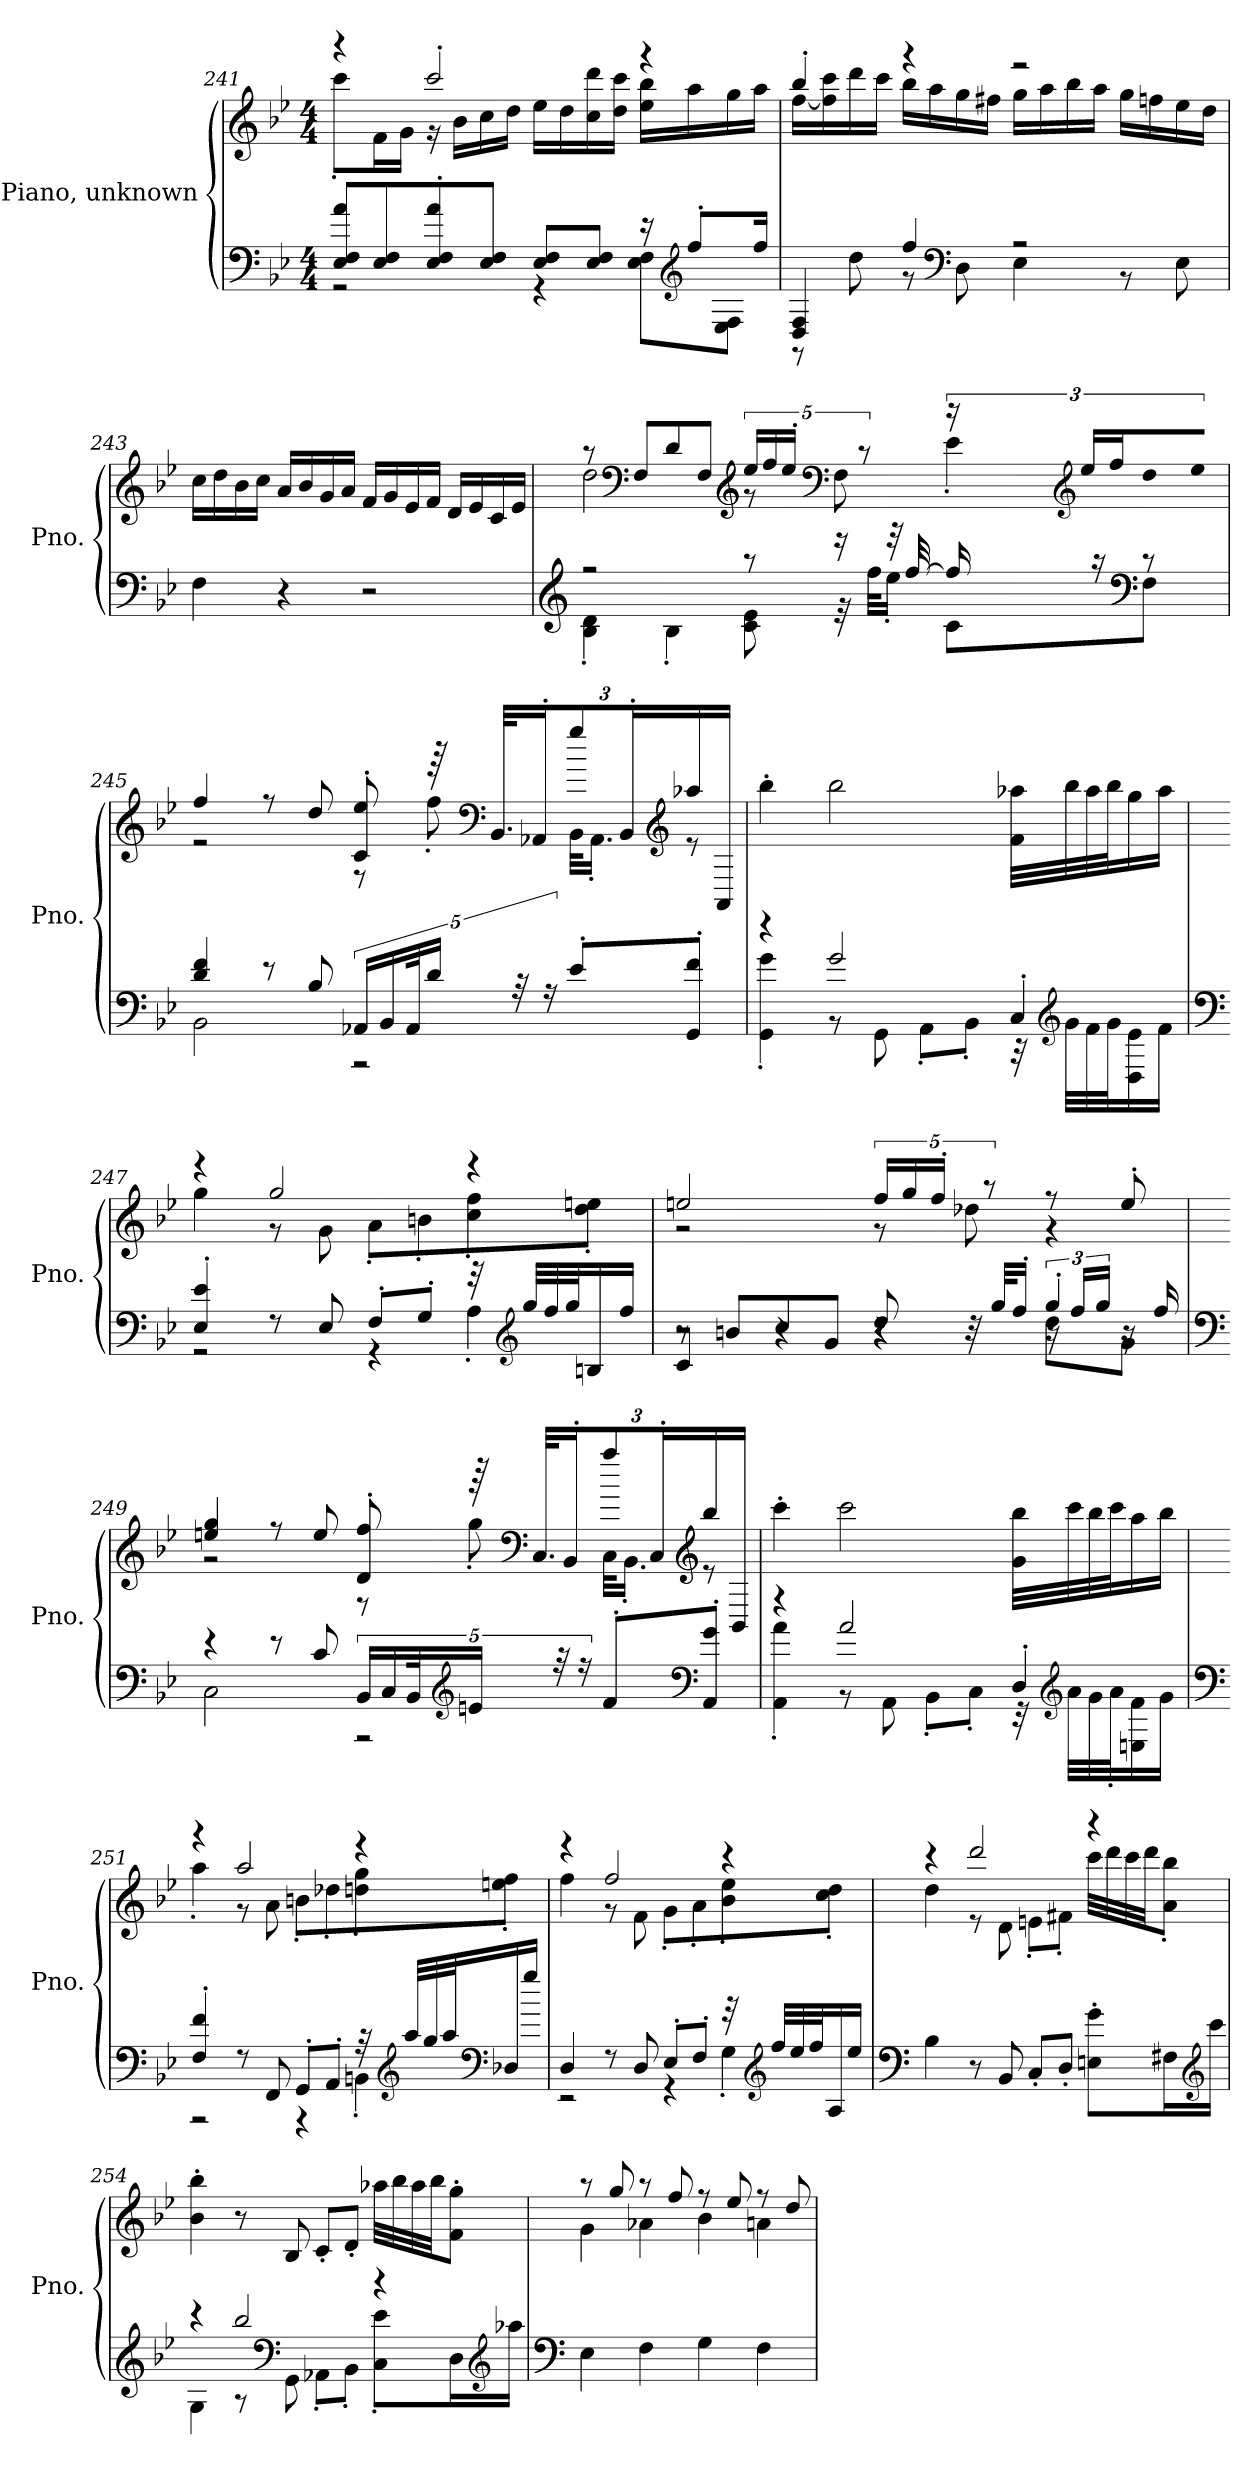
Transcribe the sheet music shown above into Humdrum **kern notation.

**kern	**kern
*part1	*part1
*staff2	*staff1
*I"Piano, unknown	*
*I'Pno.	*
!!LO:LB:g=z
*clefF4	*clefG2
*k[b-e-]	*k[b-e-]
*M4/4	*M4/4
=241	=241
*^	*^
8E-/ 8F/ 8a/L	2r	4r	8ccc'\L
8E-/ 8F/	.	.	16f\L
.	.	.	16g\JJ
8E-/' 8F/' 8a/'	.	2ccc'/	16r
.	.	.	16b-\LL
8E-/ 8F/J	.	.	16cc\
.	.	.	16dd\JJ
8E-/ 8F/L	4r	.	16ee-\LL
.	.	.	16dd\
8E-/ 8F/J	.	.	16cc\ 16ddd\
.	.	.	16dd\ 16ccc\JJ
16r	8E-\ 8F\L	4r	16ee-\ 16bb-\LL
*clefG2	*	*	*
8ff'/L	.	.	16aa\
.	8E-\ 8F\J	.	16gg\
16ff/Jk	.	.	16aa\JJ
=242	=242	=242	=242
4D/ 4F/	8r	4bb-'/	[16ff\LL
.	.	.	16ff\] 16ccc\
.	8dd\	.	16ddd\
.	.	.	16ccc\JJ
4ff/	8r	4r	16bb-\LL
.	.	.	16aa\
*clefF4	*	*	*
.	8D\	.	16gg\
.	.	.	16ff#X\JJ
2r	4E-\	2r	16gg\LL
.	.	.	16aa\
.	.	.	16bb-\
.	.	.	16aa\JJ
.	8r	.	16gg\LL
.	.	.	16ffn\
.	8E-\	.	16ee-\
.	.	.	16dd\JJ
*v	*v	*	*
*	*v	*v
!!LO:LB:g=z
=243	=243
4F\	16cc\LL
.	16dd\
.	16b-\
.	16cc\JJ
4r	16a/LL
.	16b-/
.	16g/
.	16a/JJ
2r	16f/LL
.	16g/
.	16e-/
.	16f/JJ
.	16d/LL
.	16e-/
.	16c/
.	16e-/JJ
=244	=244
*clefG2	*
*^	*^
2r	4B-\' 4d\'	8r	2dd\
*	*	*clefF4	*
.	.	8F/L	.
.	4B-'\	8d/	.
.	.	8F/J	.
*	*	*clefG2	*
8r	8c\ 8e-\	20ee-/LL	8r
.	.	20ff/	.
.	.	20ee-'/JJ	.
*	*	*clefF4	*
16r	32r	.	8F\
.	.	10r	.
.	32ff\KLL	.	.
32r	16ee-'\JJ	.	.
[32ff/	.	.	.
16ff/]	8c\L	24r	4e-'\
*	*	*clefG2	*
.	.	24ee-/LL	.
16r	.	.	.
.	.	24ff/	.
*clefF4	*	*	*
8r	8F\J	16dd/	.
.	.	16ee-/JJ	.
!!LO:LB:g=z	!!
=245	=245	=245	=245
4d/ 4f/	2BB-\	4ff/	2r
8r	.	8r	.
8B-/	.	8dd/	.
20AA-X/LL	2r	8c/' 8ee-/'	8r
20BB-/	.	.	.
40AA-/K	.	.	.
20d/JJ	.	64r	8ff'\
*	*	*clefF4	*
.	.	32.BB-/KLL	.
40r	.	.	.
.	.	16AA-X'/J	.
20r	.	.	.
*	*	*Xbrackettup	*
8e-'/L	.	12gg/	32BB-\KLL
.	.	.	16.AA-'\JJ
.	.	24BB-'/L	.
*	*	*clefG2	*
8GG/' 8f/'J	.	16aa-X/	8r
.	.	16AA-/JJ	.
*	*	*v	*v
=246	=246	=246
4r	4GG\' 4g\'	4bb-'\
2g/	8r	2bb-\
.	8GG\	.
.	8AA'\L	.
.	8BB-'\J	.
4C'/	32r	32f\ 32aa-X\LLL
*clefG2	*	*
.	32g\LLL	32bb-\
.	32f\	32aa-\
.	32g\J	32bb-\J
.	16D\ 16e-\	16gg\
.	16f\JJ	16aa-\JJ
!!LO:LB:g=z
=247	=247	=247
*clefF4	*	*
*	*	*^
4E-/' 4e-/'	2r	4r	4gg\
8r	.	2gg/	8r
8E-/	.	.	8g\
8F'/L	4r	.	8a'\L
8G'/J	.	.	8bn'\
32r	4A'\	4r	8cc\' 8ff\'
*clefG2	*	*	*
32gg/LLL	.	.	.
32ff/	.	.	.
32gg/J	.	.	.
16Bn/	.	.	8dd\' 8een\'J
16ff/JJ	.	.	.
=248	=248	=248	=248
*	*^	*	*
8r	2r	4c/	2een/	2r
8bn/L	.	.	.	.
8cc/	.	4r	.	.
8g/J	.	.	.	.
*	*	*	*brackettup	*
8dd/	4r	4r	20ff/LL	8r
.	.	.	20gg/	.
.	.	.	20ff'/JJ	.
32r	.	.	.	8dd-X\
.	.	.	10r	.
32gg/KLL	.	.	.	.
16ff'/JJ	.	.	.	.
24r	8dd\L	4gg'/	8r	4r
24ff/LL	.	.	.	.
24gg/JJ	.	.	.	.
16r	8g\J	.	8ee'/	.
16ff/	.	.	.	.
*v	*v	*v	*	*
!!LO:LB:g=z	!!
=249	=249	=249
*clefF4	*	*
*^	*	*
4r	2C\	4een/ 4gg/	2r
8r	.	8r	.
8c/	.	8ee/	.
20BB-/LL	2r	8d/' 8ff/'	8r
20C/	.	.	.
40BB-/K	.	.	.
*clefG2	*	*	*
20en/JJ	.	64r	8gg'\
*	*	*clefF4	*
.	.	32.C/KLL	.
40r	.	.	.
.	.	16BB-'/J	.
20r	.	.	.
*	*	*Xbrackettup	*
8f'/L	.	12aa/	32C\KLL
.	.	.	16.BB-'\JJ
.	.	24C'/L	.
*clefF4	*	*clefG2	*
8AA/' 8g/'J	.	16bb-/	8r
.	.	16BB-/JJ	.
*	*	*v	*v
=250	=250	=250
4r	4AA\' 4a\'	4ccc'\
2a/	8r	2ccc\
.	8AA\	.
.	8BB-'\L	.
.	8C'\J	.
4D'/	32r	32g\ 32bb-\LLL
*clefG2	*	*
.	32a\LLL	32ccc\
.	32g\	32bb-\
.	32a'\J	32ccc\J
.	16En\ 16f\	16aa\
.	16g\JJ	16bb-\JJ
!!LO:PB:g=z
=251	=251	=251
*clefF4	*	*
*	*	*^
4F/' 4f/'	2r	4r	4aa'\
8r	.	2aa/	8r
8FF/	.	.	8a\
8GG'/L	4r	.	8bn'\L
8AA'/J	.	.	8dd-X'\
32r	4BBn'\	4r	8ddn\' 8gg\'
*clefG2	*	*	*
32aa/LLL	.	.	.
32gg/	.	.	.
32aa/J	.	.	.
*clefF4	*	*	*
16D-X/	.	.	8een\' 8ff\'J
16gg/JJ	.	.	.
=252	=252	=252	=252
4D/	2r	4r	4ff\
8r	.	2ff/	8r
8D/	.	.	8f\
8E-'/L	4r	.	8g'\L
8F'/J	.	.	8a'\
32r	4G'\	4r	8b-\' 8ee-\'
*clefG2	*	*	*
32ff/LLL	.	.	.
32ee-/	.	.	.
32ff/J	.	.	.
16A/	.	.	8cc\' 8dd\'J
16ee-/JJ	.	.	.
*v	*v	*	*
!!LO:LB:g=z	!!
=253	=253	=253
*clefF4	*	*
4B-\	4r	4dd\
8r	2ddd/	8r
8BB-/	.	8d\
8C'/L	.	8en'\L
8D'/J	.	8f#X'\J
8En\' 8g\'L	4r	32ccc\LLL
.	.	32ddd\
.	.	32ccc\
.	.	32ddd\JJ
16F#X\L	.	8a\' 8bb-\'J
*clefG2	*	*
16ccc\JJ	.	.
*	*v	*v
=254	=254
*^	*
4r	4G\	4b-\' 4bb-\'
2bb-/	8r	8r
*clefF4	*	*
.	8GG\	8B-/
.	8AA-X'\L	8c'/L
.	8BB-'\J	8d'/J
4r	8C\' 8e-\'L	32aa-X\LLL
.	.	32bb-\
.	.	32aa-\
.	.	32bb-\JJ
.	16D\L	8f\' 8gg\'J
*clefG2	*	*
.	16aa-X\JJ	.
*v	*v	*
!!LO:LB:g=z
=255	=255
*clefF4	*
*	*^
4E-\	8r	4g\
.	8gg/	.
4F\	8r	4a-X\
.	8ff/	.
4G\	8r	4b-\
.	8ee-/	.
4F\	8r	4an\
.	8dd/	.
*	*v	*v
=	=
*-	*-
